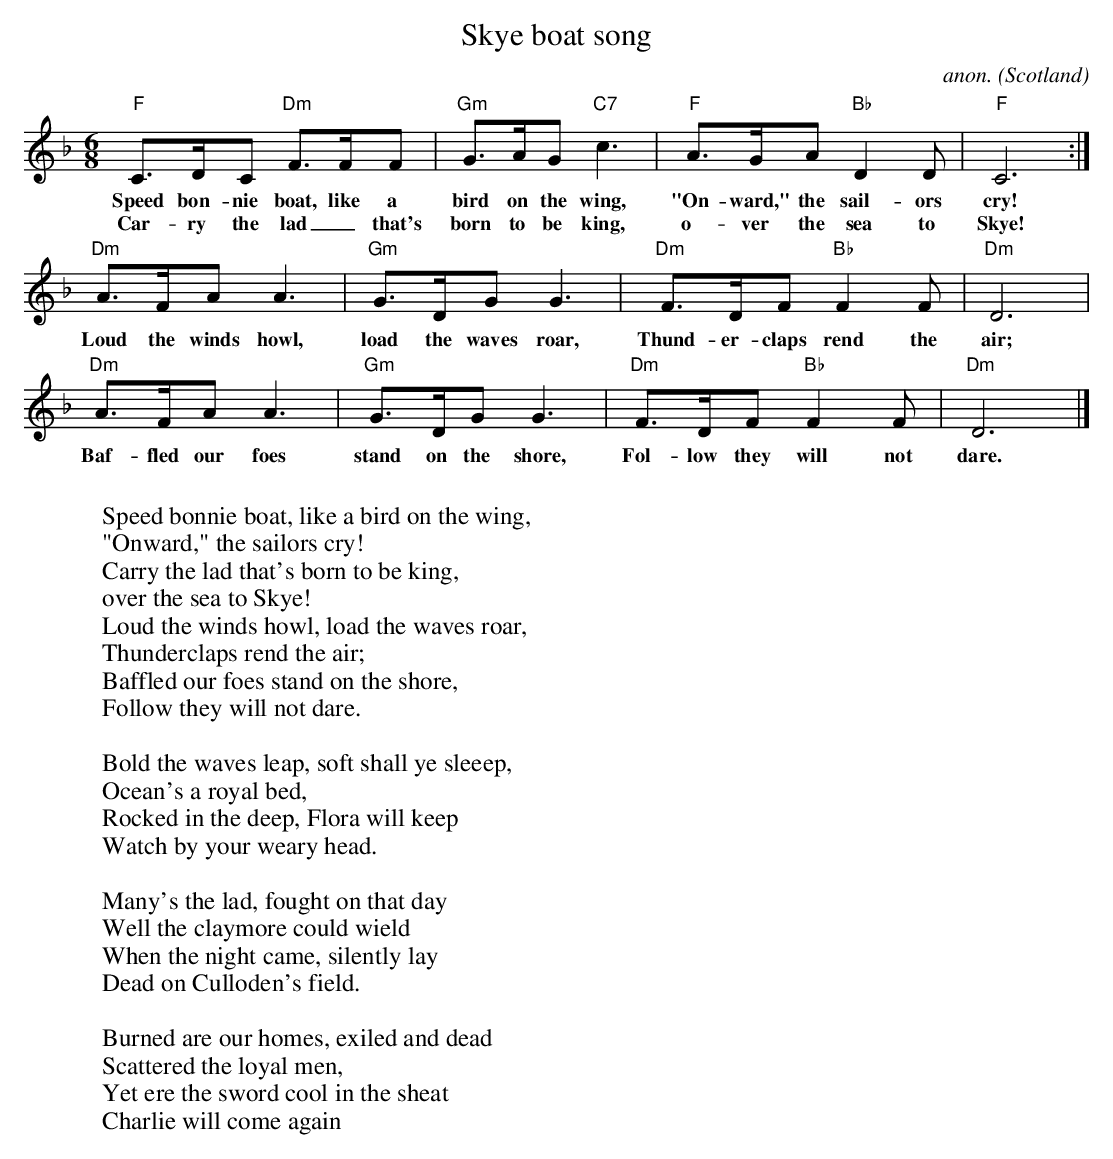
X:1
T:Skye boat song
C:anon.
O:Scotland
M:6/8
L:1/8
K:Dm
"F"C>DC "Dm"F>FF|"Gm"G>AG "C7"c3|"F"A>GA "Bb"D2D|"F"C6:|
w:Speed bon-nie boat, like a bird on the wing, "On-ward," the sail-ors cry!
w:Car-ry the lad_ that's born to be king, o-ver the sea to Skye!
"Dm"A>FA A3|"Gm"G>DG G3|"Dm"F>DF "Bb"F2F|"Dm"D6|
w:Loud the winds howl, load the waves roar, Thund-er-claps rend the air;
"Dm"A>FA A3|"Gm"G>DG G3|"Dm"F>DF "Bb"F2F|"Dm"D6|]
w:Baf-fled our foes stand on the shore, Fol-low they will not dare.
W:
W:Speed bonnie boat, like a bird on the wing,
W:"Onward," the sailors cry!
W:Carry the lad that's born to be king,
W:over the sea to Skye!
W:Loud the winds howl, load the waves roar,
W:Thunderclaps rend the air;
W:Baffled our foes stand on the shore,
W:Follow they will not dare.
W:
W:Bold the waves leap, soft shall ye sleeep,
W:Ocean's a royal bed,
W:Rocked in the deep, Flora will keep
W:Watch by your weary head.
W:
W:Many's the lad, fought on that day
W:Well the claymore could wield
W:When the night came, silently lay
W:Dead on Culloden's field.
W:
W:Burned are our homes, exiled and dead
W:Scattered the loyal men,
W:Yet ere the sword cool in the sheat
W:Charlie will come again
